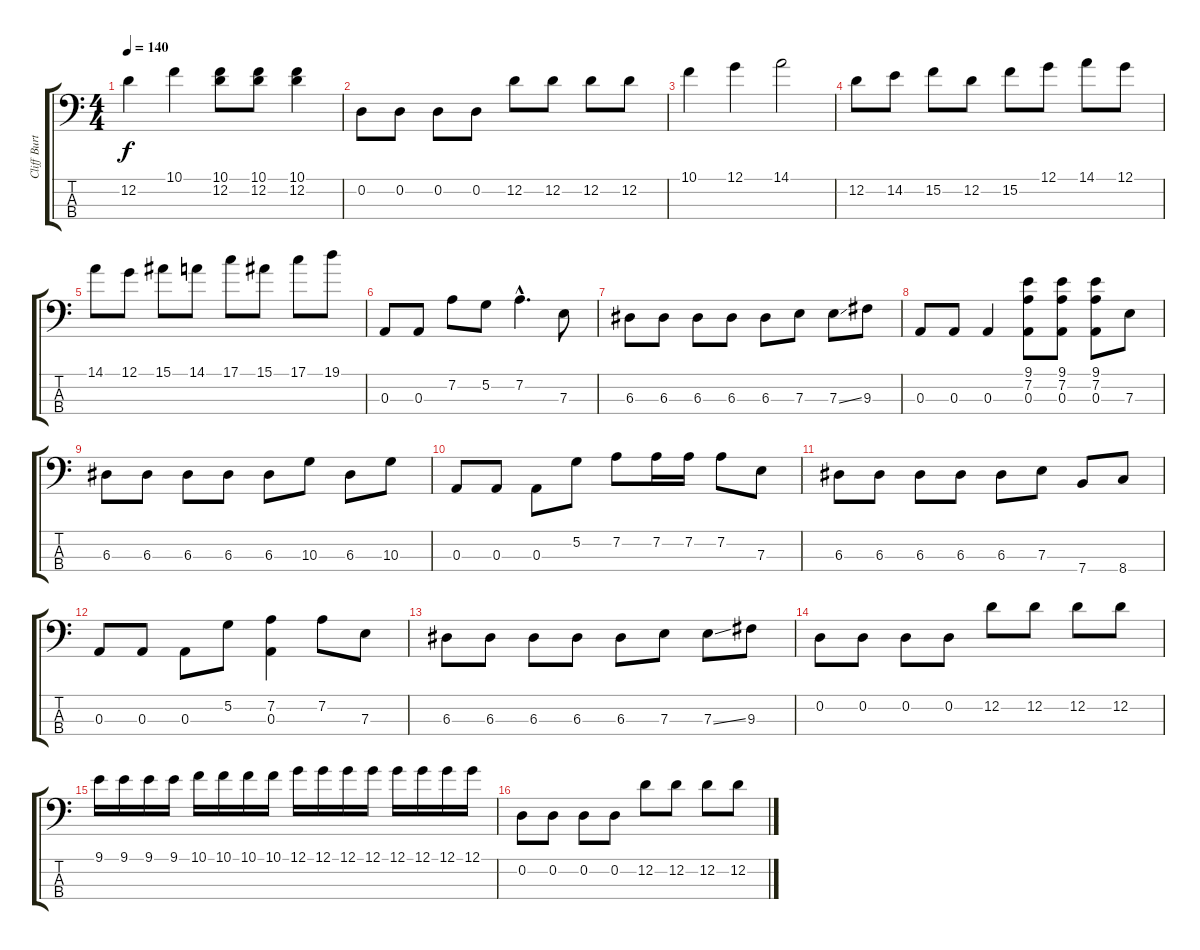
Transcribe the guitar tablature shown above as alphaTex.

\track ("Cliff Burton (Bass)" "Cliff Burt") {instrument electricbassfinger}
\staff {score tabs}
\tuning (G2 D2 A1 E1) {hide}
\ts (4 4)
\tempo 140
\clef f4
\ks c
12.2.4{dy f} 10.1.4 (10.1 12.2).8 (10.1 12.2).8 (10.1 12.2).4 |
0.2.8 0.2.8 0.2.8 0.2.8 12.2.8 12.2.8 12.2.8 12.2.8 |
10.1.4 12.1.4 14.1.2 |
12.2.8 14.2.8 15.2.8 12.2.8 15.2.8 12.1.8 14.1.8 12.1.8 |
14.1.8 12.1.8 15.1.8 14.1.8 17.1.8 15.1.8 17.1.8 19.1.8 |
0.3.8 0.3.8 7.2.8 5.2.8 7.2{hac}.4{d} 7.3.8 |
6.3.8 6.3.8 6.3.8 6.3.8 6.3.8 7.3.8 7.3{ss}.8 9.3.8 |
0.3.8 0.3.8 0.3.4 (9.1 7.2 0.3).8 (9.1 7.2 0.3).8 (9.1 7.2 0.3).8 7.3.8 |
6.3.8 6.3.8 6.3.8 6.3.8 6.3.8 10.3.8 6.3.8 10.3.8 |
0.3.8 0.3.8 0.3.8 5.2.8 7.2.8 7.2.16 7.2.16 7.2.8 7.3.8 |
6.3.8 6.3.8 6.3.8 6.3.8 6.3.8 7.3.8 7.4.8 8.4.8 |
0.3.8 0.3.8 0.3.8 5.2.8 (7.2 0.3).4 7.2.8 7.3.8 |
6.3.8 6.3.8 6.3.8 6.3.8 6.3.8 7.3.8 7.3{ss}.8 9.3.8 |
0.2.8 0.2.8 0.2.8 0.2.8 12.2.8 12.2.8 12.2.8 12.2.8 |
9.1.16 9.1.16 9.1.16 9.1.16 10.1.16 10.1.16 10.1.16 10.1.16 12.1.16 12.1.16 12.1.16 12.1.16 12.1.16 12.1.16 12.1.16 12.1.16 |
0.2.8 0.2.8 0.2.8 0.2.8 12.2.8 12.2.8 12.2.8 12.2.8
